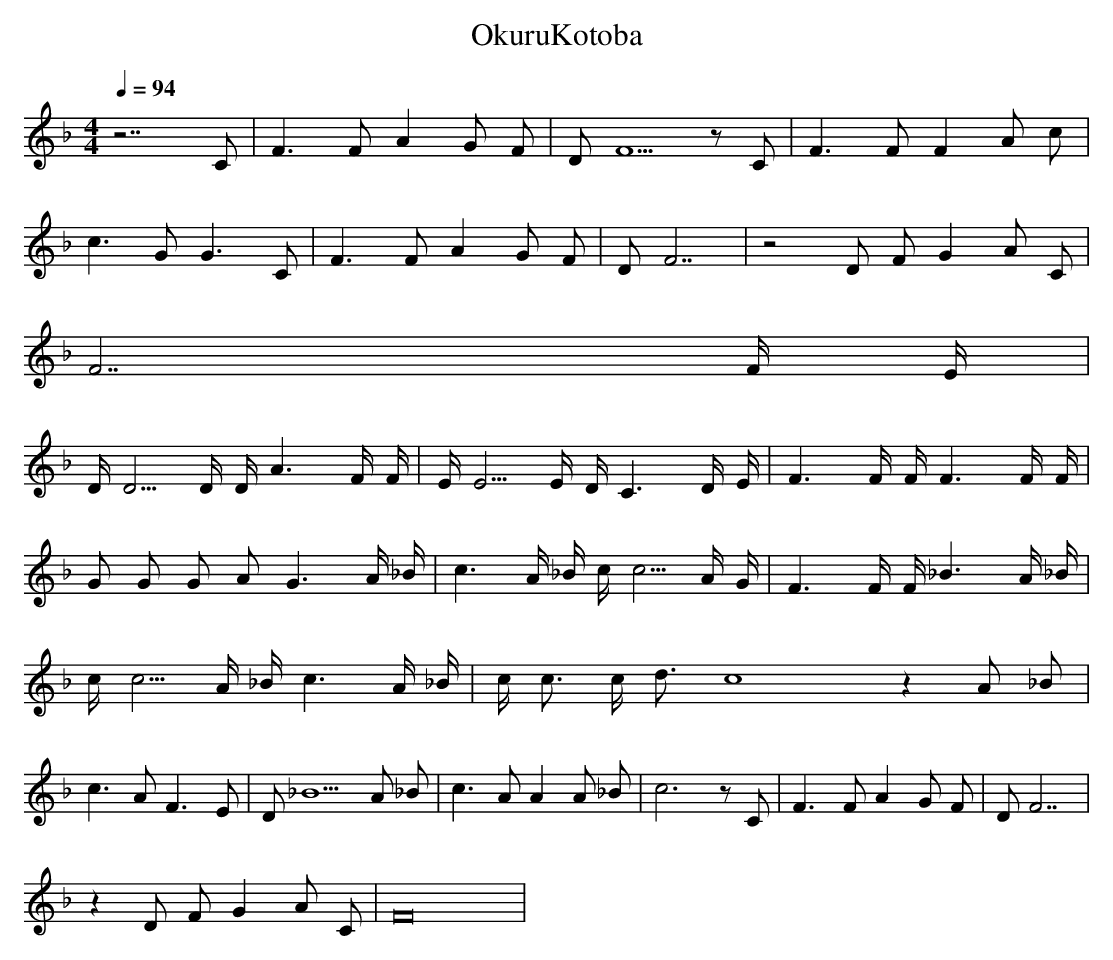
X:1
T:OkuruKotoba
Q:1/4=94
M:4/4
L:1/8
K:F
z7 C |F3 F A2 G F |D F5 z C |F3 F F2 A c |
c3 G G3 C |F3 F A2 G F |D F7 |z4 D F G2 A C |
F7  F/2 E/2|
D/2 D5/2 D/2 D/2 A3 F/2 F/2 |E/2 E5/2 E/2 D/2 C3 D/2 E/2 |F3 F/2 F/2 F3 F/2 F/2 |
G G G A G3 A/2 _B/2 |c3 A/2 _B/2 c/2 c5/2 A/2 G/2 |F3 F/2 F/2 _B3 A/2 _B/2 |
c/2 c5/2 A/2 _B/2 c3 A/2 _B/2 |c/2 c3/2 c/2 d3/2 c8 z2 A _B |
c3 A F3 E |D _B5 A _B |c3 A A2 A _B |c6 z C |F3 F A2 G F |D F7 |
z2 D F G2 A C |F16 |
